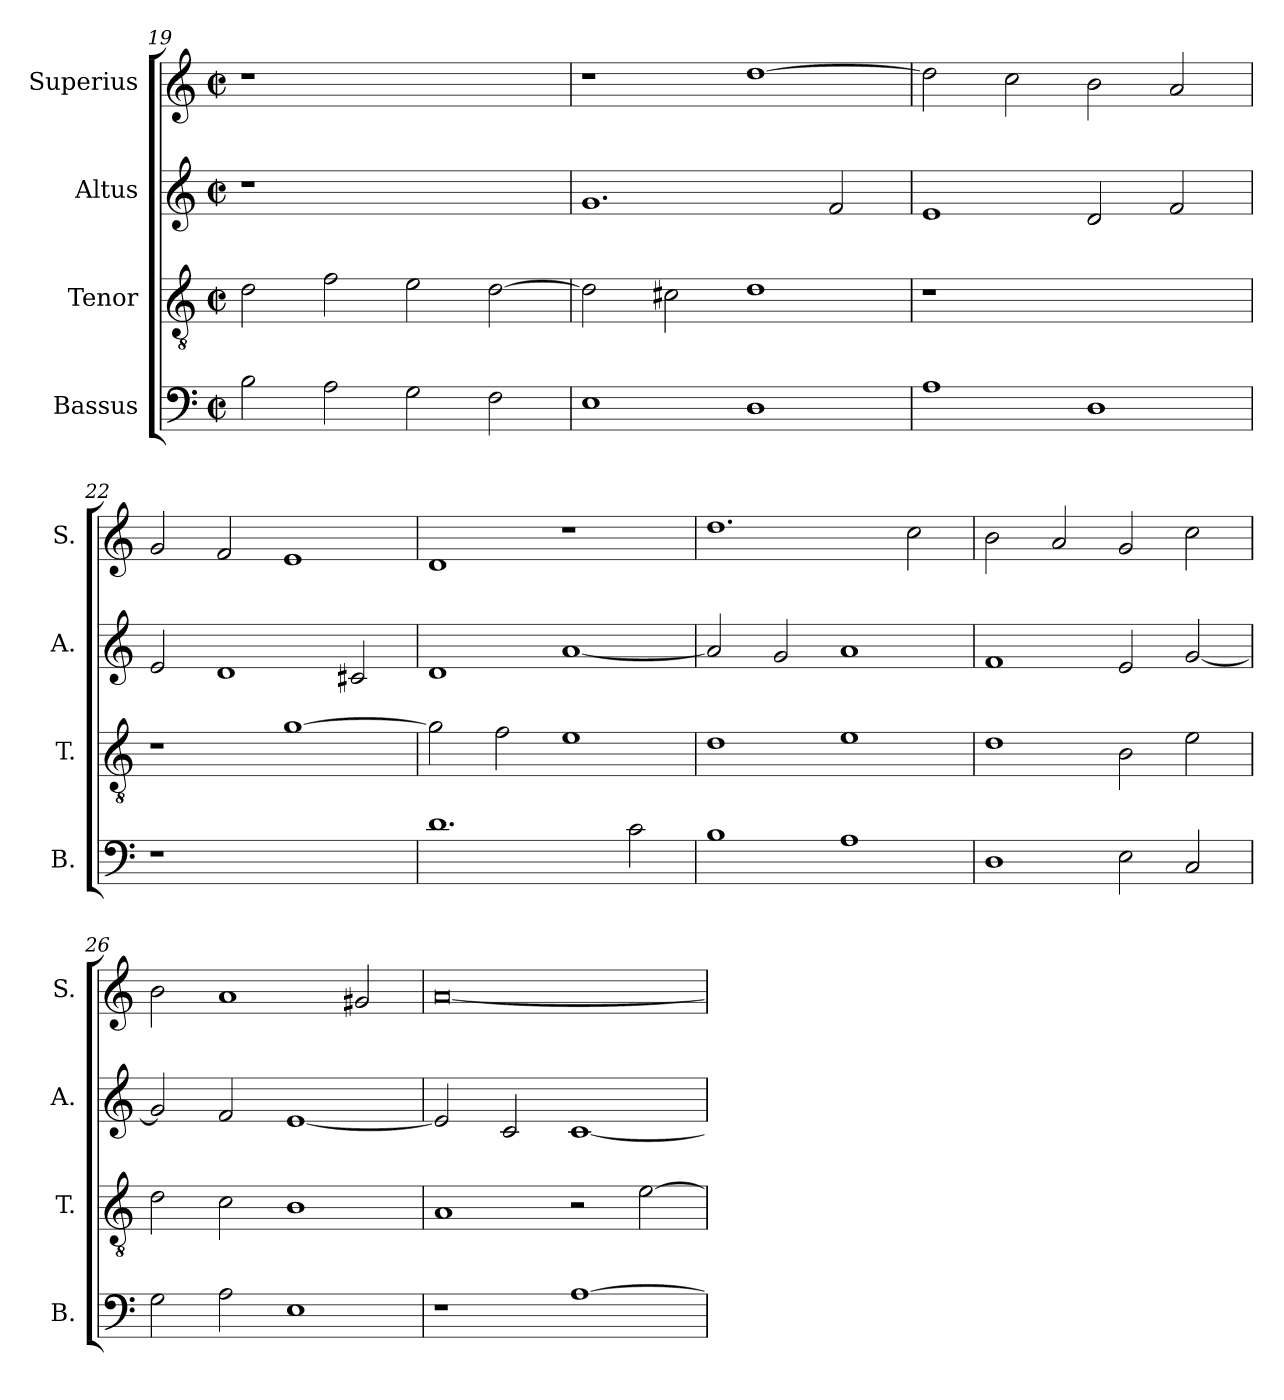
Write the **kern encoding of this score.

**kern	**kern	**kern	**kern
*part4	*part3	*part2	*part1
*staff4	*staff3	*staff2	*staff1
*I"Bassus	*I"Tenor	*I"Altus	*I"Superius
*I'B.	*I'T.	*I'A.	*I'S.
*clefF4	*clefGv2	*clefG2	*clefG2
*	*ITrd7c12	*	*
*k[]	*k[]	*k[]	*k[]
*C:	*C:	*C:	*C:
*M2/2	*M2/2	*M2/2	*M2/2
*met(c|)	*met(c|)	*met(c|)	*met(c|)
=19	=19	=19	=19
!	!	!LO:N:vis=1	!LO:N:vis=1
2Bi\	2Di\	1r	1r
2Ai\	2Fi\	.	.
2Gi\	2Ei\	1ryy	1ryy
2Fi\	[>2Di\	.	.
=20	=20	=20	=20
1Ei	2Di\]	1.gi	1r
.	2C#Xi\	.	.
1Di	1Di	.	[>1ddi
.	.	2fi/	.
!!LO:PB:g=z
=21	=21	=21	=21
!	!LO:N:vis=1	!	!
1Ai	1r	1ei	2ddi\]
.	.	.	2cci\
1Di	1ryy	2di/	2bi\
.	.	2fi/	2ai/
=22	=22	=22	=22
!LO:N:vis=1	!	!	!
1r	1r	2ei/	2gi/
.	.	1di	2fi/
1ryy	[>1Gi	.	1ei
.	.	2c#Xi/	.
=23	=23	=23	=23
1.di	2Gi\]	1di	1di
.	2Fi\	.	.
.	1Ei	[<1ai	1r
2ci\	.	.	.
=24	=24	=24	=24
1Bi	1Di	2ai/]	1.ddi
.	.	2gi/	.
1Ai	1Ei	1ai	.
.	.	.	2cci\
=25	=25	=25	=25
1Di	1Di	1fi	2bi\
.	.	.	2ai/
2Ei\	2BBi\	2ei/	2gi/
2Ci/	2Ei\	[<2gi/	2cci\
!!LO:LB:g=z
=26	=26	=26	=26
2Gi\	2Di\	2gi/]	2bi\
2Ai\	2Ci\	2fi/	1ai
1Ei	1BBi	[<1ei	.
.	.	.	2g#Xi/
=27	=27	=27	=27
1r	1AAi	2ei/]	[<0ai
.	.	2ci/	.
[>1Ai	2r	[<1ci	.
.	[>2Ei\	.	.
=	=	=	=
*-	*-	*-	*-
